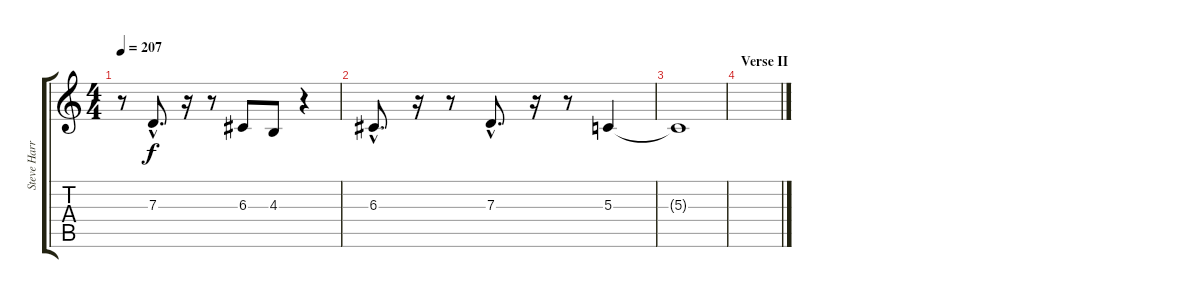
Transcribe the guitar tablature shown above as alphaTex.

\track ("Steve Harris - Keyboard" "Steve Harr") {instrument stringensemble1}
\staff {score tabs}
\tuning (E4 B3 G3 D3 A2 E2) {hide}
\ts (4 4)
\tempo 207
\clef g2
\ks c
r.8{dy f} 7.3{hac}.8{d} r.16 r.8 6.3.8 4.3.8 r.4 |
6.3{hac}.8{d} r.16 r.8 7.3{hac}.8{d} r.16 r.8 5.3.4 |
5.3{t}.1 |
\section ("" "Verse II")
